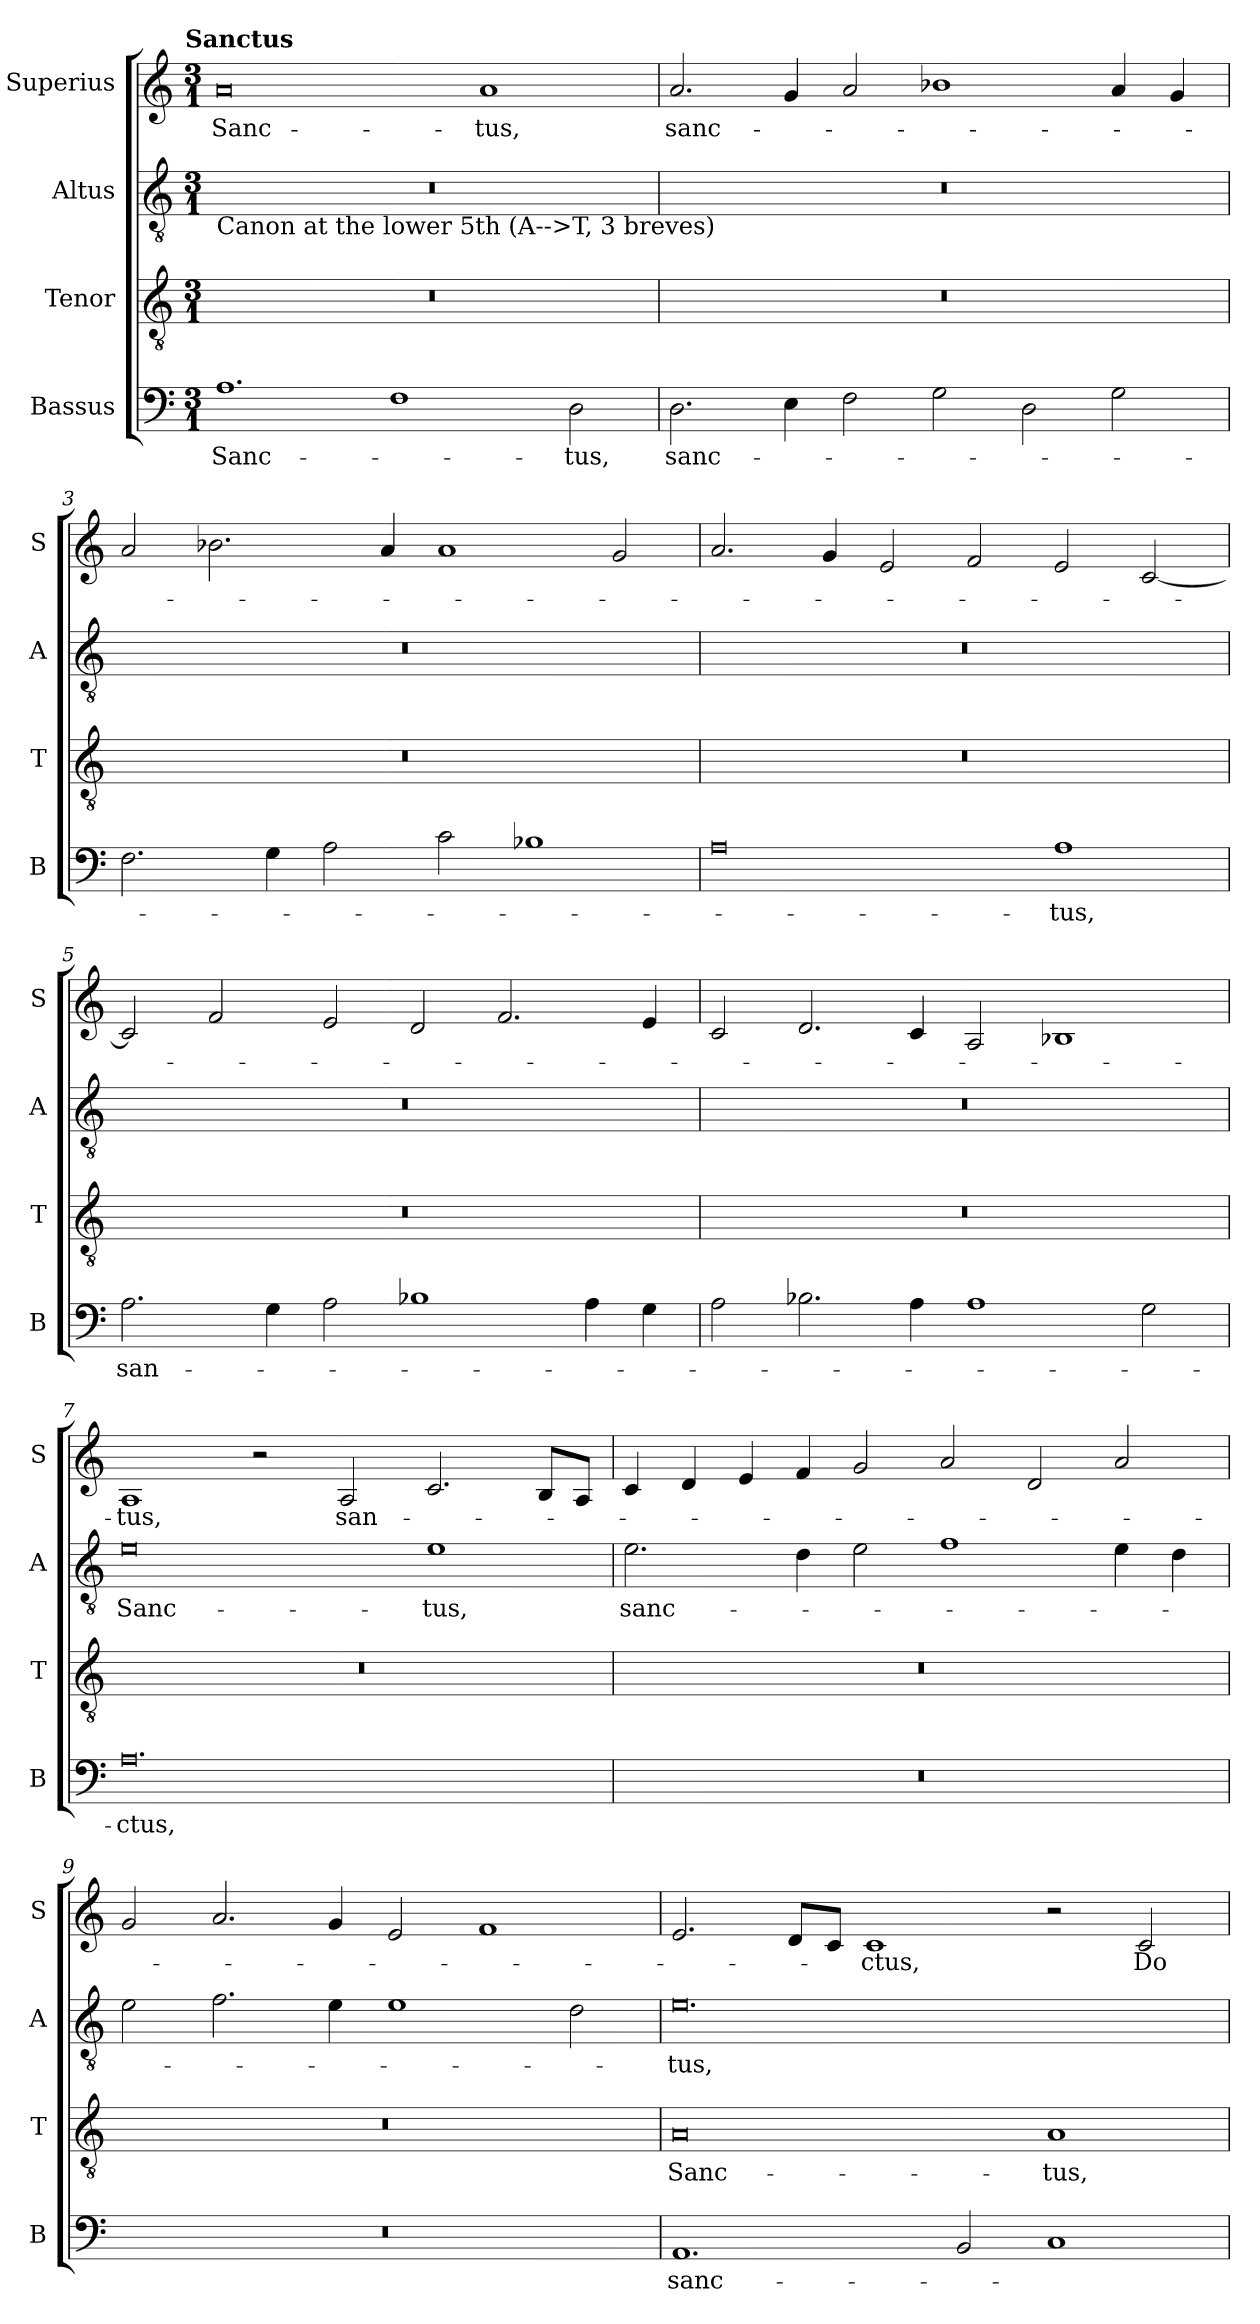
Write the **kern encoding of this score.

**kern	**text	**kern	**text	**kern	**text	**kern	**text
*part4	*part4	*part3	*part3	*part2	*part2	*part1	*part1
*staff4	*staff4	*staff3	*staff3	*staff2	*staff2	*staff1	*staff1
*I"Bassus	*	*I"Tenor	*	*I"Altus	*	*I"Superius	*
*I'B	*	*I'T	*	*I'A	*	*I'S	*
*clefF4	*	*clefGv2	*	*clefGv2	*	*clefG2	*
*k[]	*	*k[]	*	*k[]	*	*k[]	*
!!LO:TX:omd:t=Sanctus
*M3/1	*	*M3/1	*	*M3/1	*	*M3/1	*
=1	=1	=1	=1	=1	=1	=1	=1
!	!	!	!	!LO:TX:b:t=Canon at the lower 5th (A-->T, 3 breves)	!	!	!
1.A	Sanc-	0.r	.	0.r	.	0a	Sanc-
1F	.	.	.	.	.	.	.
.	.	.	.	.	.	1a	-tus,
2D\	-tus,	.	.	.	.	.	.
=2	=2	=2	=2	=2	=2	=2	=2
2.D\	sanc-	0.r	.	0.r	.	2.a/	sanc-
4E\	.	.	.	.	.	4g/	.
2F\	.	.	.	.	.	2a/	.
2G\	.	.	.	.	.	1b-X	.
2D\	.	.	.	.	.	.	.
2G\	.	.	.	.	.	4a/	.
.	.	.	.	.	.	4g/	.
=3	=3	=3	=3	=3	=3	=3	=3
2.F\	.	0.r	.	0.r	.	2a/	.
.	.	.	.	.	.	2.b-X\	.
4G\	.	.	.	.	.	.	.
2A\	.	.	.	.	.	.	.
.	.	.	.	.	.	4a/	.
2c\	.	.	.	.	.	1a	.
1B-X	.	.	.	.	.	.	.
.	.	.	.	.	.	2g/	.
=4	=4	=4	=4	=4	=4	=4	=4
0A	.	0.r	.	0.r	.	2.a/	.
.	.	.	.	.	.	4g/	.
.	.	.	.	.	.	2e/	.
.	.	.	.	.	.	2f/	.
1A	-tus,	.	.	.	.	2e/	.
.	.	.	.	.	.	[2c/	.
=5	=5	=5	=5	=5	=5	=5	=5
2.A\	san-	0.r	.	0.r	.	2c/]	.
.	.	.	.	.	.	2f/	.
4G\	.	.	.	.	.	.	.
2A\	.	.	.	.	.	2e/	.
1B-X	.	.	.	.	.	2d/	.
.	.	.	.	.	.	2.f/	.
4A\	.	.	.	.	.	.	.
4G\	.	.	.	.	.	4e/	.
=6	=6	=6	=6	=6	=6	=6	=6
2A\	.	0.r	.	0.r	.	2c/	.
2.B-X\	.	.	.	.	.	2.d/	.
4A\	.	.	.	.	.	4c/	.
1A	.	.	.	.	.	2A/	.
.	.	.	.	.	.	1B-X	.
2G\	.	.	.	.	.	.	.
=7	=7	=7	=7	=7	=7	=7	=7
0.A	-ctus,	0.r	.	0e	Sanc-	1A	-tus,
.	.	.	.	.	.	2r	.
.	.	.	.	.	.	2A/	san-
.	.	.	.	1e	-tus,	2.c/	.
.	.	.	.	.	.	8B/L	.
.	.	.	.	.	.	8A/J	.
=8	=8	=8	=8	=8	=8	=8	=8
0.r	.	0.r	.	2.e\	sanc-	4c/	.
.	.	.	.	.	.	4d/	.
.	.	.	.	.	.	4e/	.
.	.	.	.	4d\	.	4f/	.
.	.	.	.	2e\	.	2g/	.
.	.	.	.	1f	.	2a/	.
.	.	.	.	.	.	2d/	.
.	.	.	.	4e\	.	2a/	.
.	.	.	.	4d\	.	.	.
=9	=9	=9	=9	=9	=9	=9	=9
0.r	.	0.r	.	2e\	.	2g/	.
.	.	.	.	2.f\	.	2.a/	.
.	.	.	.	4e\	.	4g/	.
.	.	.	.	1e	.	2e/	.
.	.	.	.	.	.	1f	.
.	.	.	.	2d\	.	.	.
=10	=10	=10	=10	=10	=10	=10	=10
1.AA	sanc-	0A	Sanc-	0.e	-tus,	2.e/	.
.	.	.	.	.	.	8d/L	.
.	.	.	.	.	.	8c/J	.
.	.	.	.	.	.	1c	-ctus,
2BB/	.	.	.	.	.	.	.
1C	.	1A	-tus,	.	.	2r	.
.	.	.	.	.	.	2c/	Do-
=	=	=	=	=	=	=	=
*-	*-	*-	*-	*-	*-	*-	*-
